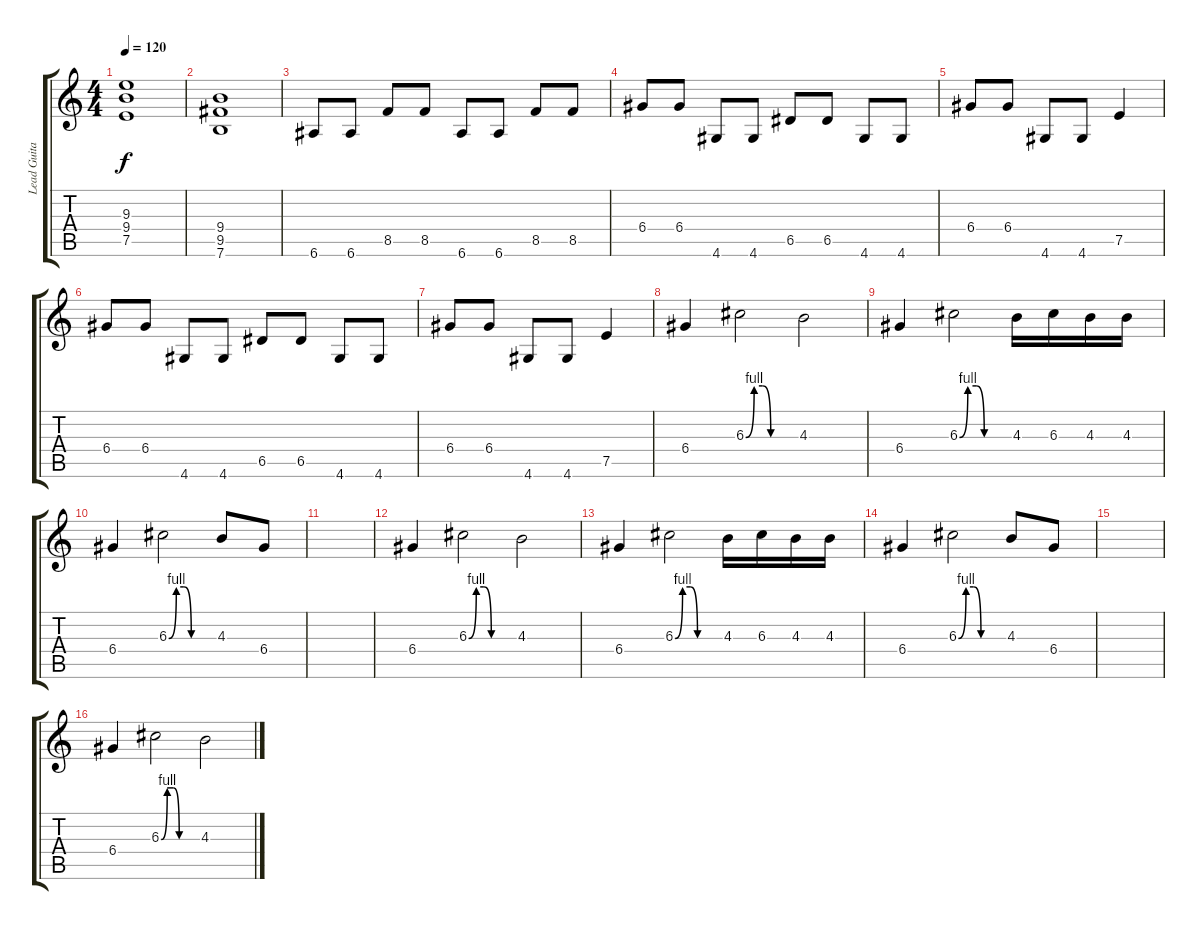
\track ("Lead Guitar" "Lead Guita") {instrument overdrivenguitar}
\staff {score tabs}
\tuning (E4 B3 G3 D3 A2 E2) {hide}
\ts (4 4)
\tempo 120
\clef g2
\ks c
(9.3 9.4 7.5).1{dy f} |
(9.4 9.5 7.6).1 |
6.6.8 6.6.8 8.5.8 8.5.8 6.6.8 6.6.8 8.5.8 8.5.8 |
6.4.8 6.4.8 4.6.8 4.6.8 6.5.8 6.5.8 4.6.8 4.6.8 |
6.4.8 6.4.8 4.6.8 4.6.8 7.5.4 |
6.4.8 6.4.8 4.6.8 4.6.8 6.5.8 6.5.8 4.6.8 4.6.8 |
6.4.8 6.4.8 4.6.8 4.6.8 7.5.4 |
6.4.4 6.3{be (custom 0 0 10 4 20 4 30 0 60 0)}.2 4.3.2 |
6.4.4 6.3{be (custom 0 0 10 4 20 4 30 0 60 0)}.2 4.3.16 6.3.16 4.3.16 4.3.16 |
6.4.4 6.3{be (custom 0 0 10 4 20 4 30 0 60 0)}.2 4.3.8 6.4.8 |
|
6.4.4 6.3{be (custom 0 0 10 4 20 4 30 0 60 0)}.2 4.3.2 |
6.4.4 6.3{be (custom 0 0 10 4 20 4 30 0 60 0)}.2 4.3.16 6.3.16 4.3.16 4.3.16 |
6.4.4 6.3{be (custom 0 0 10 4 20 4 30 0 60 0)}.2 4.3.8 6.4.8 |
|
6.4.4 6.3{be (custom 0 0 10 4 20 4 30 0 60 0)}.2 4.3.2
